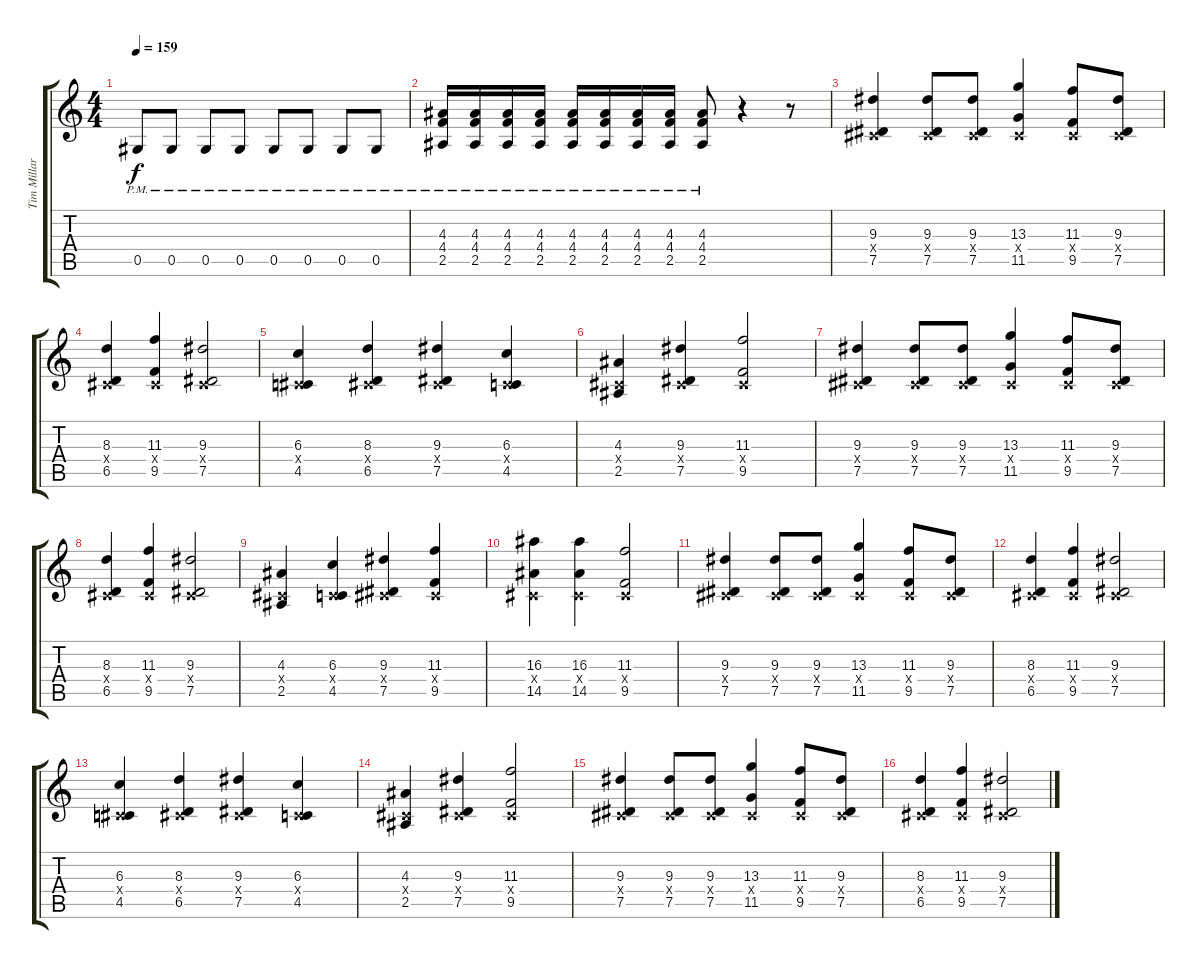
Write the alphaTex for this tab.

\track ("Tim Millar" "Tim Millar") {instrument distortionguitar}
\staff {score tabs}
\tuning (Eb4 Bb3 Gb3 Db3 Ab2 Db2) {hide}
\ts (4 4)
\tempo 159
\clef g2
\ks c
0.5{pm}.8{dy f} 0.5{pm}.8 0.5{pm}.8 0.5{pm}.8 0.5{pm}.8 0.5{pm}.8 0.5{pm}.8 0.5{pm}.8 |
(4.3{pm} 4.4{pm} 2.5{pm}).16{volume 16} (4.3{pm} 4.4{pm} 2.5{pm}).16 (4.3{pm} 4.4{pm} 2.5{pm}).16 (4.3{pm} 4.4{pm} 2.5{pm}).16 (4.3{pm} 4.4{pm} 2.5{pm}).16 (4.3{pm} 4.4{pm} 2.5{pm}).16 (4.3{pm} 4.4{pm} 2.5{pm}).16 (4.3{pm} 4.4{pm} 2.5{pm}).16 (4.3{pm} 4.4{pm} 2.5{pm}).8 r.4 r.8 |
(9.3 0.4{x} 7.5).4 (9.3 0.4{x} 7.5).8 (9.3 0.4{x} 7.5).8 (13.3 0.4{x} 11.5).4 (11.3 0.4{x} 9.5).8 (9.3 0.4{x} 7.5).8 |
(8.3 0.4{x} 6.5).4 (11.3 0.4{x} 9.5).4 (9.3 0.4{x} 7.5).2 |
(6.3 0.4{x} 4.5).4 (8.3 0.4{x} 6.5).4 (9.3 0.4{x} 7.5).4 (6.3 0.4{x} 4.5).4 |
(4.3 0.4{x} 2.5).4 (9.3 0.4{x} 7.5).4 (11.3 0.4{x} 9.5).2 |
(9.3 0.4{x} 7.5).4 (9.3 0.4{x} 7.5).8 (9.3 0.4{x} 7.5).8 (13.3 0.4{x} 11.5).4 (11.3 0.4{x} 9.5).8 (9.3 0.4{x} 7.5).8 |
(8.3 0.4{x} 6.5).4 (11.3 0.4{x} 9.5).4 (9.3 0.4{x} 7.5).2 |
(4.3 0.4{x} 2.5).4 (6.3 0.4{x} 4.5).4 (9.3 0.4{x} 7.5).4 (11.3 0.4{x} 9.5).4 |
(16.3 0.4{x} 14.5).4 (16.3 0.4{x} 14.5).4 (11.3 0.4{x} 9.5).2 |
(9.3 0.4{x} 7.5).4 (9.3 0.4{x} 7.5).8 (9.3 0.4{x} 7.5).8 (13.3 0.4{x} 11.5).4 (11.3 0.4{x} 9.5).8 (9.3 0.4{x} 7.5).8 |
(8.3 0.4{x} 6.5).4 (11.3 0.4{x} 9.5).4 (9.3 0.4{x} 7.5).2 |
(6.3 0.4{x} 4.5).4 (8.3 0.4{x} 6.5).4 (9.3 0.4{x} 7.5).4 (6.3 0.4{x} 4.5).4 |
(4.3 0.4{x} 2.5).4 (9.3 0.4{x} 7.5).4 (11.3 0.4{x} 9.5).2 |
(9.3 0.4{x} 7.5).4 (9.3 0.4{x} 7.5).8 (9.3 0.4{x} 7.5).8 (13.3 0.4{x} 11.5).4 (11.3 0.4{x} 9.5).8 (9.3 0.4{x} 7.5).8 |
(8.3 0.4{x} 6.5).4 (11.3 0.4{x} 9.5).4 (9.3 0.4{x} 7.5).2
